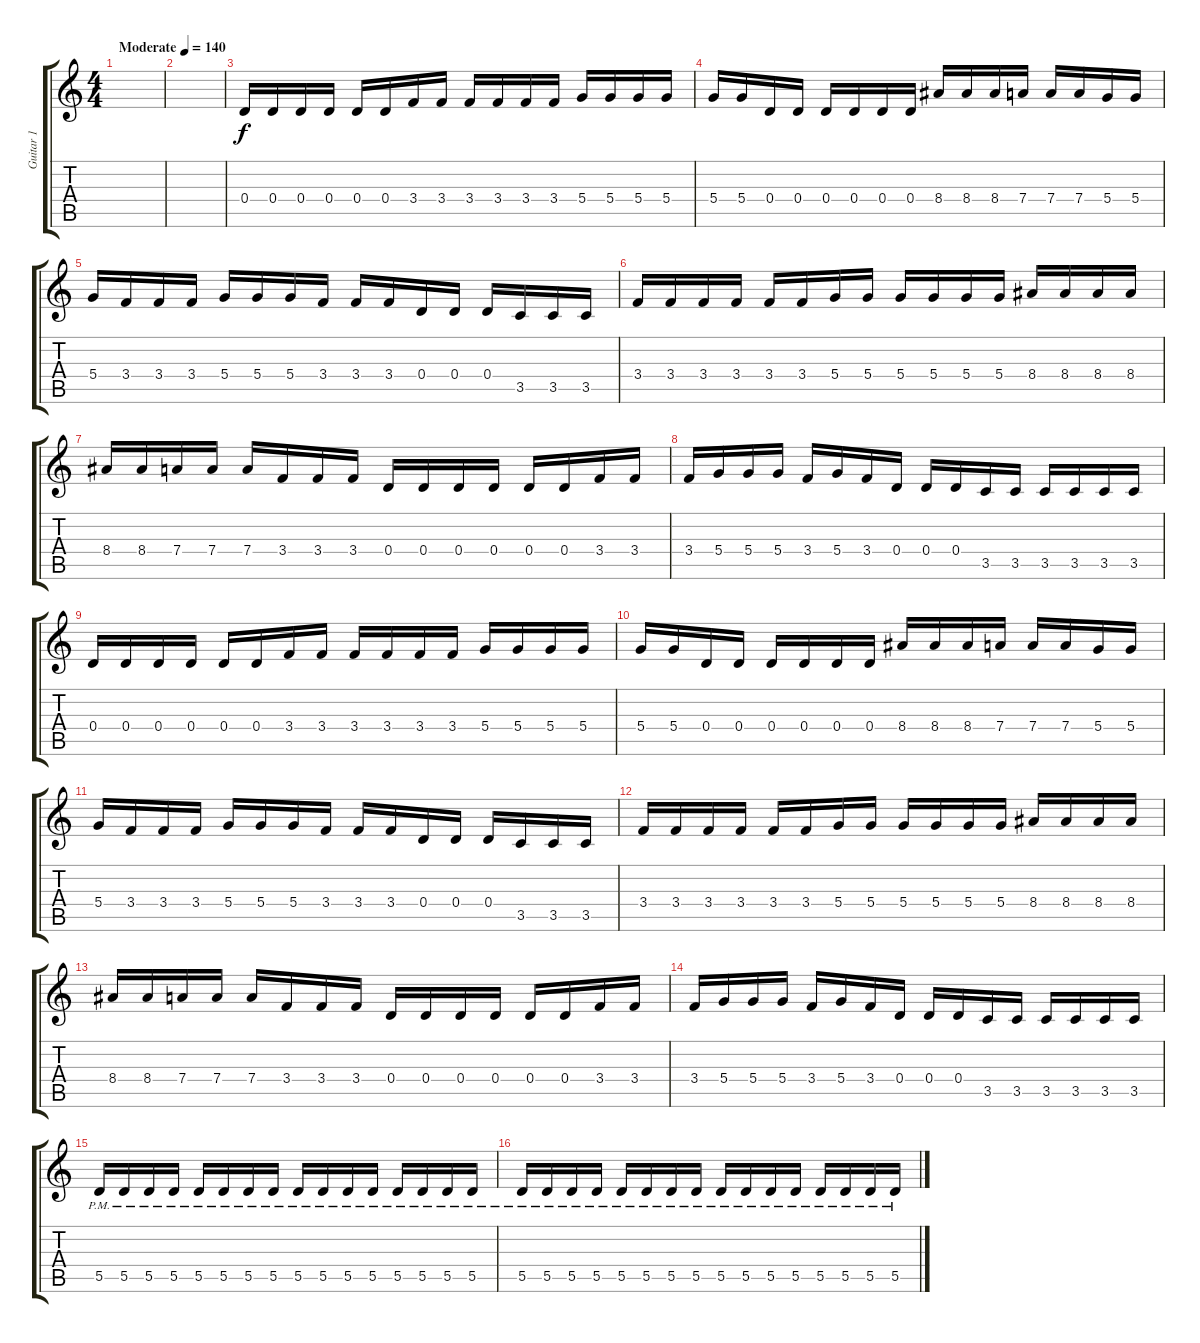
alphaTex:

\track ("Guitar 1" "Guitar 1") {instrument distortionguitar}
\staff {score tabs}
\tuning (E4 B3 G3 D3 A2 E2) {hide}
\ts (4 4)
\tempo (140 "Moderate")
\clef g2
\ks c
|
|
0.4.16 0.4.16 0.4.16 0.4.16 0.4.16 0.4.16 3.4.16 3.4.16 3.4.16 3.4.16 3.4.16 3.4.16 5.4.16 5.4.16 5.4.16 5.4.16 |
5.4.16 5.4.16 0.4.16 0.4.16 0.4.16 0.4.16 0.4.16 0.4.16 8.4.16 8.4.16 8.4.16 7.4.16 7.4.16 7.4.16 5.4.16 5.4.16 |
5.4.16 3.4.16 3.4.16 3.4.16 5.4.16 5.4.16 5.4.16 3.4.16 3.4.16 3.4.16 0.4.16 0.4.16 0.4.16 3.5.16 3.5.16 3.5.16 |
3.4.16 3.4.16 3.4.16 3.4.16 3.4.16 3.4.16 5.4.16 5.4.16 5.4.16 5.4.16 5.4.16 5.4.16 8.4.16 8.4.16 8.4.16 8.4.16 |
8.4.16 8.4.16 7.4.16 7.4.16 7.4.16 3.4.16 3.4.16 3.4.16 0.4.16 0.4.16 0.4.16 0.4.16 0.4.16 0.4.16 3.4.16 3.4.16 |
3.4.16 5.4.16 5.4.16 5.4.16 3.4.16 5.4.16 3.4.16 0.4.16 0.4.16 0.4.16 3.5.16 3.5.16 3.5.16 3.5.16 3.5.16 3.5.16 |
0.4.16 0.4.16 0.4.16 0.4.16 0.4.16 0.4.16 3.4.16 3.4.16 3.4.16 3.4.16 3.4.16 3.4.16 5.4.16 5.4.16 5.4.16 5.4.16 |
5.4.16 5.4.16 0.4.16 0.4.16 0.4.16 0.4.16 0.4.16 0.4.16 8.4.16 8.4.16 8.4.16 7.4.16 7.4.16 7.4.16 5.4.16 5.4.16 |
5.4.16 3.4.16 3.4.16 3.4.16 5.4.16 5.4.16 5.4.16 3.4.16 3.4.16 3.4.16 0.4.16 0.4.16 0.4.16 3.5.16 3.5.16 3.5.16 |
3.4.16 3.4.16 3.4.16 3.4.16 3.4.16 3.4.16 5.4.16 5.4.16 5.4.16 5.4.16 5.4.16 5.4.16 8.4.16 8.4.16 8.4.16 8.4.16 |
8.4.16 8.4.16 7.4.16 7.4.16 7.4.16 3.4.16 3.4.16 3.4.16 0.4.16 0.4.16 0.4.16 0.4.16 0.4.16 0.4.16 3.4.16 3.4.16 |
3.4.16 5.4.16 5.4.16 5.4.16 3.4.16 5.4.16 3.4.16 0.4.16 0.4.16 0.4.16 3.5.16 3.5.16 3.5.16 3.5.16 3.5.16 3.5.16 |
5.5{pm}.16 5.5{pm}.16 5.5{pm}.16 5.5{pm}.16 5.5{pm}.16 5.5{pm}.16 5.5{pm}.16 5.5{pm}.16 5.5{pm}.16 5.5{pm}.16 5.5{pm}.16 5.5{pm}.16 5.5{pm}.16 5.5{pm}.16 5.5{pm}.16 5.5{pm}.16 |
5.5{pm}.16 5.5{pm}.16 5.5{pm}.16 5.5{pm}.16 5.5{pm}.16 5.5{pm}.16 5.5{pm}.16 5.5{pm}.16 5.5{pm}.16 5.5{pm}.16 5.5{pm}.16 5.5{pm}.16 5.5{pm}.16 5.5{pm}.16 5.5{pm}.16 5.5{pm}.16
